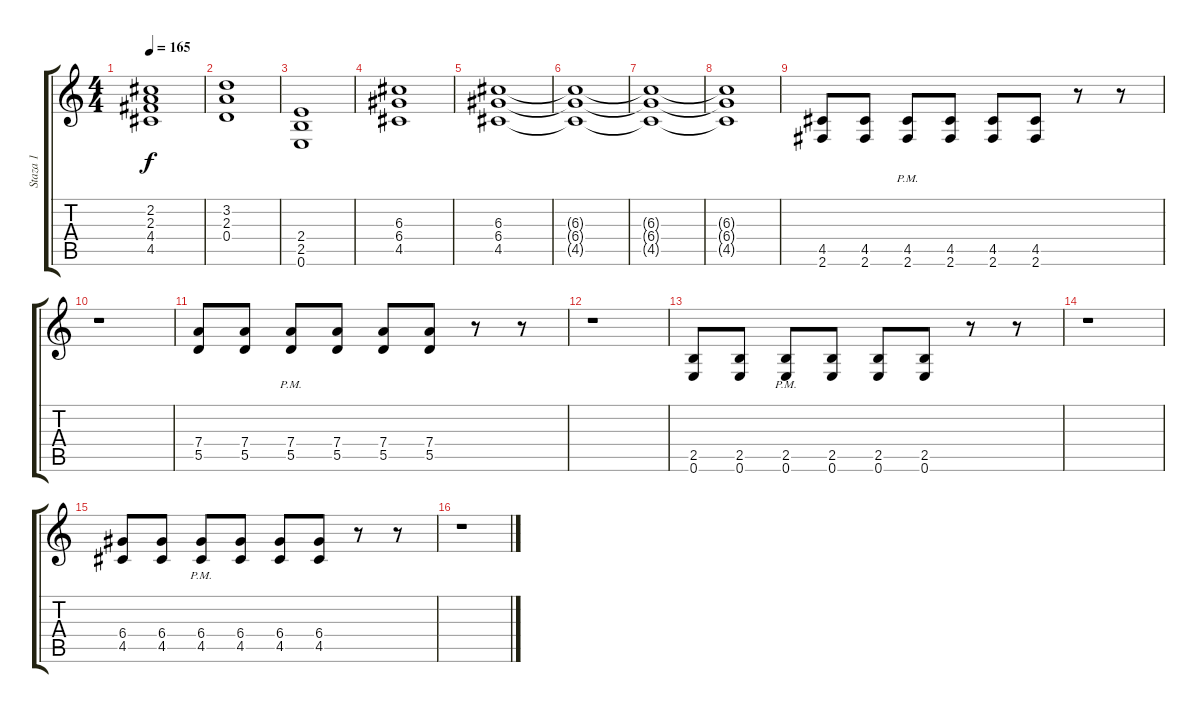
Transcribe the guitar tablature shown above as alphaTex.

\track ("Staza 1" "Staza 1") {instrument distortionguitar}
\staff {score tabs}
\tuning (E4 B3 G3 D3 A2 E2) {hide}
\ts (4 4)
\tempo 165
\clef g2
\ks c
(2.2 2.3 4.4 4.5).1{dy f} |
(3.2 2.3 0.4).1 |
(2.4 2.5 0.6).1 |
(6.3 6.4 4.5).1 |
(6.3 6.4 4.5).1 |
(6.3{t} 6.4{t} 4.5{t}).1 |
(6.3{t} 6.4{t} 4.5{t}).1 |
(6.3{t} 6.4{t} 4.5{t}).1 |
(4.5 2.6).8 (4.5 2.6).8 (4.5{pm} 2.6{pm}).8 (4.5 2.6).8 (4.5 2.6).8 (4.5 2.6).8 r.8 r.8 |
r.1 |
(7.4 5.5).8 (7.4 5.5).8 (7.4{pm} 5.5{pm}).8 (7.4 5.5).8 (7.4 5.5).8 (7.4 5.5).8 r.8 r.8 |
r.1 |
(2.5 0.6).8 (2.5 0.6).8 (2.5{pm} 0.6{pm}).8 (2.5 0.6).8 (2.5 0.6).8 (2.5 0.6).8 r.8 r.8 |
r.1 |
(6.4 4.5).8 (6.4 4.5).8 (6.4{pm} 4.5{pm}).8 (6.4 4.5).8 (6.4 4.5).8 (6.4 4.5).8 r.8 r.8 |
r.1
